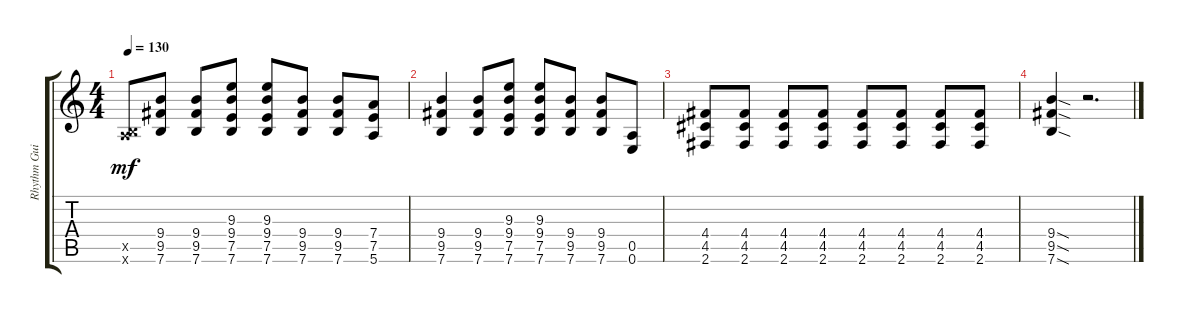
\track ("Rhythm Guitar" "Rhythm Gui") {mute instrument overdrivenguitar}
\staff {score tabs}
\tuning (E4 B3 G3 D3 A2 E2) {hide}
\ts (4 4)
\tempo 130
\clef g2
\ks c
(0.5{x} 7.6{x}).8{dy mf} (9.4 9.5 7.6).8 (9.4 9.5 7.6).8 (9.3 9.4 7.5 7.6).8 (9.3 9.4 7.5 7.6).8 (9.4 9.5 7.6).8 (9.4 9.5 7.6).8 (7.4 7.5 5.6).8 |
(9.4 9.5 7.6).4 (9.4 9.5 7.6).8 (9.3 9.4 7.5 7.6).8 (9.3 9.4 7.5 7.6).8 (9.4 9.5 7.6).8 (9.4 9.5 7.6).8 (0.5 0.6).8 |
(4.4 4.5 2.6).8 (4.4 4.5 2.6).8 (4.4 4.5 2.6).8 (4.4 4.5 2.6).8 (4.4 4.5 2.6).8 (4.4 4.5 2.6).8 (4.4 4.5 2.6).8 (4.4 4.5 2.6).8 |
(9.4{sod} 9.5{sod} 7.6{sod}).4 r.2{d}
